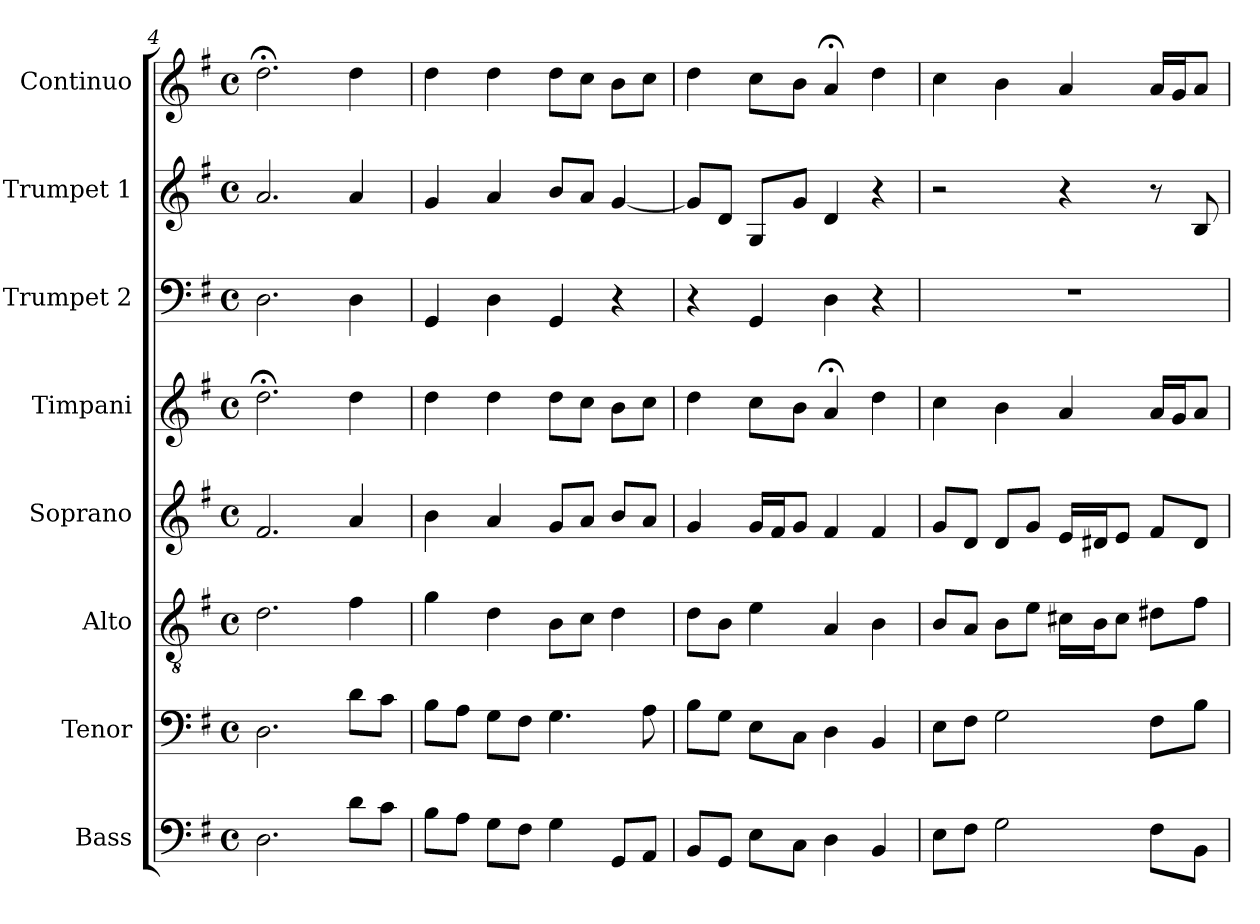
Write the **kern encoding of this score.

**kern	**kern	**kern	**kern	**kern	**kern	**kern	**kern
*part8	*part7	*part6	*part5	*part4	*part3	*part2	*part1
*staff8	*staff7	*staff6	*staff5	*staff4	*staff3	*staff2	*staff1
*I"Bass	*I"Tenor	*I"Alto	*I"Soprano	*I"Timpani	*I"Trumpet 2	*I"Trumpet 1	*I"Continuo
*I'B.	*I'T.	*I'A.	*I'S.	*I'Timp	*I'Tpt	*I'Tpt	*
*clefF4	*clefF4	*clefGv2	*clefG2	*clefG2	*clefF4	*clefG2	*clefG2
*	*	*	*	*	*	*ITrd1c2	*ITrd1c2
*k[f#]	*k[f#]	*k[f#]	*k[f#]	*k[f#]	*k[f#]	*k[b-]	*k[b-]
*G:	*G:	*G:	*G:	*G:	*G:	*F:	*F:
*M4/4	*M4/4	*M4/4	*M4/4	*M4/4	*M4/4	*M4/4	*M4/4
*met(c)	*met(c)	*met(c)	*met(c)	*met(c)	*met(c)	*met(c)	*met(c)
=4	=4	=4	=4	=4	=4	=4	=4
2.D\	2.D\	2.d\	2.f#/	2.dd;<\	2.D\	2.g/	2.cc;<\
8d\L	8d\L	4f#\	4a/	4dd\	4D\	4g/	4cc\
8c\J	8c\J	.	.	.	.	.	.
=5	=5	=5	=5	=5	=5	=5	=5
8B\L	8B\L	4g\	4b\	4dd\	4GG/	4f/	4cc\
8A\J	8A\J	.	.	.	.	.	.
8G\L	8G\L	4d\	4a/	4dd\	4D\	4g/	4cc\
8F#\J	8F#\J	.	.	.	.	.	.
4G\	4.G\	8B\L	8g/L	8dd\L	4GG/	8a/L	8cc\L
.	.	8c\J	8a/J	8cc\J	.	8g/J	8b-\J
8GG/L	.	4d\	8b/L	8b\L	4r	[4f/	8a\L
8AA/J	8A\	.	8a/J	8cc\J	.	.	8b-\J
!!LO:LB:g=z
=6	=6	=6	=6	=6	=6	=6	=6
8BB/L	8B\L	8d\L	4g/	4dd\	4r	8f/L]	4cc\
8GG/J	8G\J	8B\J	.	.	.	8c/J	.
8E\L	8E\L	4e\	16g/LL	8cc\L	4GG/	8F/L	8b-\L
.	.	.	16f#/J	.	.	.	.
8C\J	8C\J	.	8g/J	8b\J	.	8f/J	8a\J
4D\	4D\	4A/	4f#/	4a;</	4D\	4c/	4g;</
4BB/	4BB/	4B\	4f#/	4dd\	4r	4r	4cc\
=7	=7	=7	=7	=7	=7	=7	=7
8E\L	8E\L	8B/L	8g/L	4cc\	1r	2r	4b-\
8F#\J	8F#\J	8A/J	8d/J	.	.	.	.
2G\	2G\	8B\L	8d/L	4b\	.	.	4a\
.	.	8e\J	8g/J	.	.	.	.
.	.	16c#X\LL	16e/LL	4a/	.	4r	4g/
.	.	16B\J	16d#X/J	.	.	.	.
.	.	8c#\J	8e/J	.	.	.	.
8F#\L	8F#\L	8d#X\L	8f#/L	16a/LL	.	8r	16g/LL
.	.	.	.	16g/J	.	.	16f/J
8BB\J	8B\J	8f#\J	8d#/J	8a/J	.	8A/	8g/J
=	=	=	=	=	=	=	=
*-	*-	*-	*-	*-	*-	*-	*-
